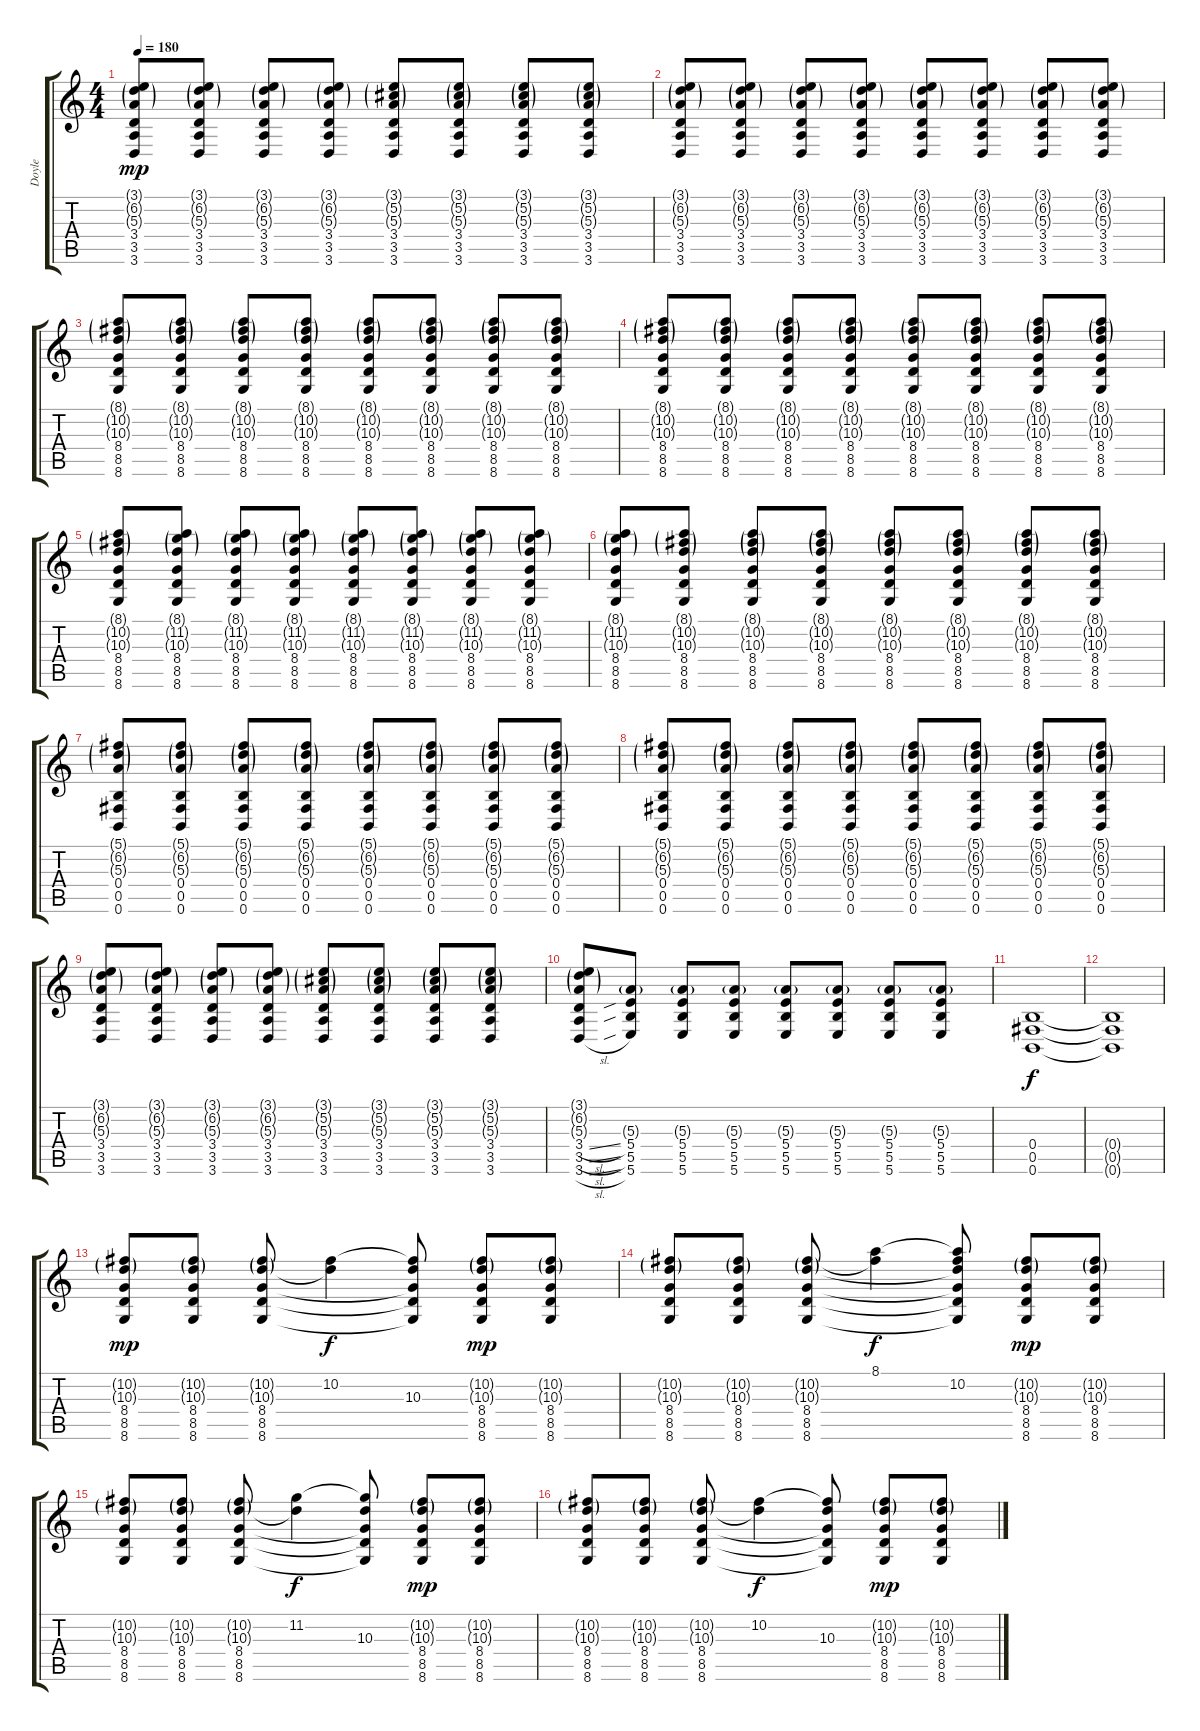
\track ("Doyle" "Doyle") {instrument distortionguitar}
\staff {score tabs}
\tuning (Db4 Ab3 E3 B2 Gb2 B1) {hide}
\ts (4 4)
\tempo 180
\clef g2
\ks c
(3.1{g} 6.2{g} 5.3{g} 3.4 3.5 3.6).8{dy mp} (3.1{g} 6.2{g} 5.3{g} 3.4 3.5 3.6).8 (3.1{g} 6.2{g} 5.3{g} 3.4 3.5 3.6).8 (3.1{g} 6.2{g} 5.3{g} 3.4 3.5 3.6).8 (3.1{g} 5.2{g} 5.3{g} 3.4 3.5 3.6).8 (3.1{g} 5.2{g} 5.3{g} 3.4 3.5 3.6).8 (3.1{g} 5.2{g} 5.3{g} 3.4 3.5 3.6).8 (3.1{g} 5.2{g} 5.3{g} 3.4 3.5 3.6).8 |
(3.1{g} 6.2{g} 5.3{g} 3.4 3.5 3.6).8 (3.1{g} 6.2{g} 5.3{g} 3.4 3.5 3.6).8 (3.1{g} 6.2{g} 5.3{g} 3.4 3.5 3.6).8 (3.1{g} 6.2{g} 5.3{g} 3.4 3.5 3.6).8 (3.1{g} 6.2{g} 5.3{g} 3.4 3.5 3.6).8 (3.1{g} 6.2{g} 5.3{g} 3.4 3.5 3.6).8 (3.1{g} 6.2{g} 5.3{g} 3.4 3.5 3.6).8 (3.1{g} 6.2{g} 5.3{g} 3.4 3.5 3.6).8 |
(8.1{g} 10.2{g} 10.3{g} 8.4 8.5 8.6).8 (8.1{g} 10.2{g} 10.3{g} 8.4 8.5 8.6).8 (8.1{g} 10.2{g} 10.3{g} 8.4 8.5 8.6).8 (8.1{g} 10.2{g} 10.3{g} 8.4 8.5 8.6).8 (8.1{g} 10.2{g} 10.3{g} 8.4 8.5 8.6).8 (8.1{g} 10.2{g} 10.3{g} 8.4 8.5 8.6).8 (8.1{g} 10.2{g} 10.3{g} 8.4 8.5 8.6).8 (8.1{g} 10.2{g} 10.3{g} 8.4 8.5 8.6).8 |
(8.1{g} 10.2{g} 10.3{g} 8.4 8.5 8.6).8 (8.1{g} 10.2{g} 10.3{g} 8.4 8.5 8.6).8 (8.1{g} 10.2{g} 10.3{g} 8.4 8.5 8.6).8 (8.1{g} 10.2{g} 10.3{g} 8.4 8.5 8.6).8 (8.1{g} 10.2{g} 10.3{g} 8.4 8.5 8.6).8 (8.1{g} 10.2{g} 10.3{g} 8.4 8.5 8.6).8 (8.1{g} 10.2{g} 10.3{g} 8.4 8.5 8.6).8 (8.1{g} 10.2{g} 10.3{g} 8.4 8.5 8.6).8 |
(8.1{g} 10.2{g} 10.3{g} 8.4 8.5 8.6).8 (8.1{g} 11.2{g} 10.3{g} 8.4 8.5 8.6).8 (8.1{g} 11.2{g} 10.3{g} 8.4 8.5 8.6).8 (8.1{g} 11.2{g} 10.3{g} 8.4 8.5 8.6).8 (8.1{g} 11.2{g} 10.3{g} 8.4 8.5 8.6).8 (8.1{g} 11.2{g} 10.3{g} 8.4 8.5 8.6).8 (8.1{g} 11.2{g} 10.3{g} 8.4 8.5 8.6).8 (8.1{g} 11.2{g} 10.3{g} 8.4 8.5 8.6).8 |
(8.1{g} 11.2{g} 10.3{g} 8.4 8.5 8.6).8 (8.1{g} 10.2{g} 10.3{g} 8.4 8.5 8.6).8 (8.1{g} 10.2{g} 10.3{g} 8.4 8.5 8.6).8 (8.1{g} 10.2{g} 10.3{g} 8.4 8.5 8.6).8 (8.1{g} 10.2{g} 10.3{g} 8.4 8.5 8.6).8 (8.1{g} 10.2{g} 10.3{g} 8.4 8.5 8.6).8 (8.1{g} 10.2{g} 10.3{g} 8.4 8.5 8.6).8 (8.1{g} 10.2{g} 10.3{g} 8.4 8.5 8.6).8 |
(5.1{g} 6.2{g} 5.3{g} 0.4 0.5 0.6).8 (5.1{g} 6.2{g} 5.3{g} 0.4 0.5 0.6).8 (5.1{g} 6.2{g} 5.3{g} 0.4 0.5 0.6).8 (5.1{g} 6.2{g} 5.3{g} 0.4 0.5 0.6).8 (5.1{g} 6.2{g} 5.3{g} 0.4 0.5 0.6).8 (5.1{g} 6.2{g} 5.3{g} 0.4 0.5 0.6).8 (5.1{g} 6.2{g} 5.3{g} 0.4 0.5 0.6).8 (5.1{g} 6.2{g} 5.3{g} 0.4 0.5 0.6).8 |
(5.1{g} 6.2{g} 5.3{g} 0.4 0.5 0.6).8 (5.1{g} 6.2{g} 5.3{g} 0.4 0.5 0.6).8 (5.1{g} 6.2{g} 5.3{g} 0.4 0.5 0.6).8 (5.1{g} 6.2{g} 5.3{g} 0.4 0.5 0.6).8 (5.1{g} 6.2{g} 5.3{g} 0.4 0.5 0.6).8 (5.1{g} 6.2{g} 5.3{g} 0.4 0.5 0.6).8 (5.1{g} 6.2{g} 5.3{g} 0.4 0.5 0.6).8 (5.1{g} 6.2{g} 5.3{g} 0.4 0.5 0.6).8 |
(3.1{g} 6.2{g} 5.3{g} 3.4 3.5 3.6).8 (3.1{g} 6.2{g} 5.3{g} 3.4 3.5 3.6).8 (3.1{g} 6.2{g} 5.3{g} 3.4 3.5 3.6).8 (3.1{g} 6.2{g} 5.3{g} 3.4 3.5 3.6).8 (3.1{g} 5.2{g} 5.3{g} 3.4 3.5 3.6).8 (3.1{g} 5.2{g} 5.3{g} 3.4 3.5 3.6).8 (3.1{g} 5.2{g} 5.3{g} 3.4 3.5 3.6).8 (3.1{g} 5.2{g} 5.3{g} 3.4 3.5 3.6).8 |
(3.1{g} 6.2{g} 5.3{g} 3.4{sl} 3.5{sl} 3.6{sl}).8 (5.3{g} 5.4 5.5 5.6).8 (5.3{g} 5.4 5.5 5.6).8 (5.3{g} 5.4 5.5 5.6).8 (5.3{g} 5.4 5.5 5.6).8 (5.3{g} 5.4 5.5 5.6).8 (5.3{g} 5.4 5.5 5.6).8 (5.3{g} 5.4 5.5 5.6).8 |
(0.4 0.5 0.6).1{dy f} |
(0.4{t} 0.5{t} 0.6{t}).1 |
(10.2{g} 10.3{g} 8.4 8.5 8.6).8{dy mp instrument electricguitarclean} (10.2{g} 10.3{g} 8.4 8.5 8.6).8 (10.2{g} 10.3{g} 8.4 8.5 8.6).8 (10.2 10.3{t}).4{dy f} (10.2{t} 10.3 8.4{t} 8.5{t} 8.6{t}).8 (10.2{g} 10.3{g} 8.4 8.5 8.6).8{dy mp} (10.2{g} 10.3{g} 8.4 8.5 8.6).8 |
(10.2{g} 10.3{g} 8.4 8.5 8.6).8 (10.2{g} 10.3{g} 8.4 8.5 8.6).8 (10.2{g} 10.3{g} 8.4 8.5 8.6).8 (8.1 10.2{t}).4{dy f} (8.1{t} 10.2 10.3{t} 8.4{t} 8.5{t} 8.6{t}).8 (10.2{g} 10.3{g} 8.4 8.5 8.6).8{dy mp} (10.2{g} 10.3{g} 8.4 8.5 8.6).8 |
(10.2{g} 10.3{g} 8.4 8.5 8.6).8 (10.2{g} 10.3{g} 8.4 8.5 8.6).8 (10.2{g} 10.3{g} 8.4 8.5 8.6).8 (11.2 10.3{t}).4{dy f} (11.2{t} 10.3 8.4{t} 8.5{t} 8.6{t}).8 (10.2{g} 10.3{g} 8.4 8.5 8.6).8{dy mp} (10.2{g} 10.3{g} 8.4 8.5 8.6).8 |
(10.2{g} 10.3{g} 8.4 8.5 8.6).8 (10.2{g} 10.3{g} 8.4 8.5 8.6).8 (10.2{g} 10.3{g} 8.4 8.5 8.6).8 (10.2 10.3{t}).4{dy f} (10.2{t} 10.3 8.4{t} 8.5{t} 8.6{t}).8 (10.2{g} 10.3{g} 8.4 8.5 8.6).8{dy mp} (10.2{g} 10.3{g} 8.4 8.5 8.6).8
